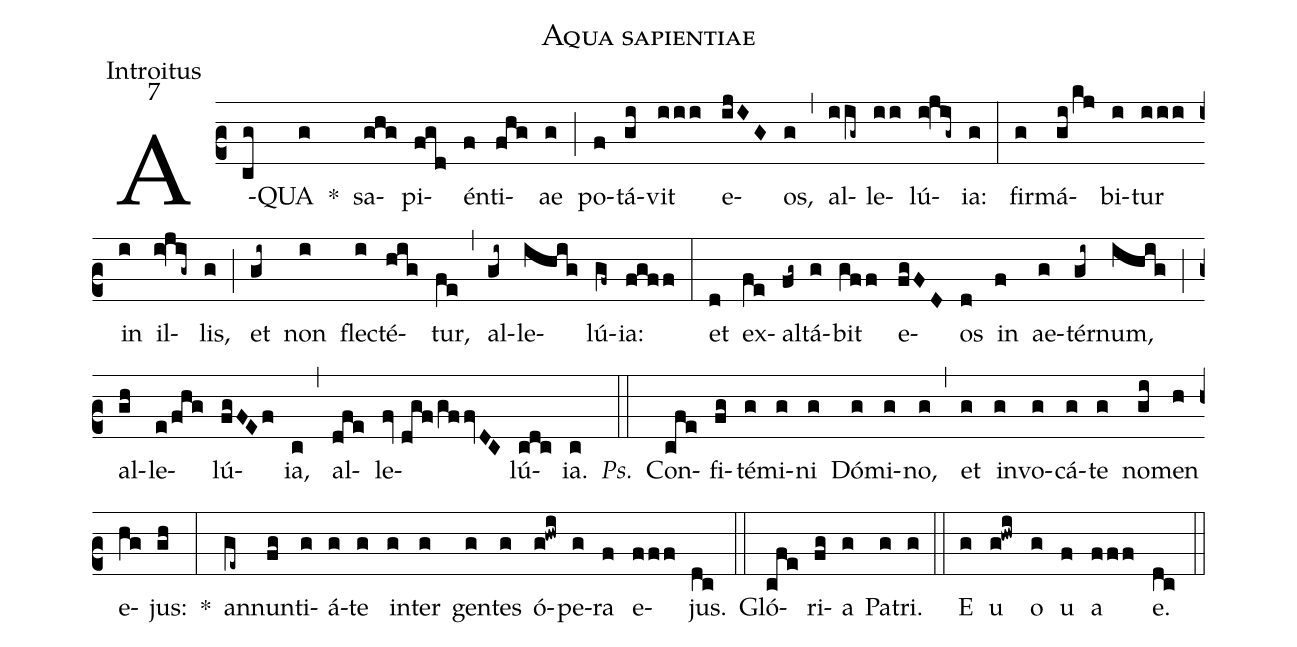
name:Aqua sapientiae;
office-part:Introitus;
mode:7;
%%
(c2) A(cg)QUA(g) *() sa(ghg)pi(fgd)én(f)ti(fhg)ae(g) (;) po(f)tá(gi)vit(iii) e(ijIG)os,(g) (,) al(iig~)le(ii)lú(i!jig~)ia:(g) (:) fir(g)má(gi/kj)bi(i)tur(iii) in(i) il(i!jig~)lis,(g) (;) et(gi~) non(i) flec(i)té(hig)tur,(fe) (,) al(gi~)le(ihig)lú(gf~)ia:(fgff) (:) et(d) ex(fe)al(fg~)tá(g)bit(gff) e(fgFD)os(d) in(f) ae(g)tér(gi~)num,(ihig) (;) al(gh)le(e/fhg)lú(fgFEf)ia,(c) (,) al(dfe)le(fv//dgf/gffvDC)lú(cdc)ia.(c) <i>Ps.</i>(::) Con(cfe)fi(fg)té(g)mi(g)ni(g) Dó(g)mi(g)no,(g) (,) et(g) in(g)vo(g)cá(g)te(g) no(gi)men(h) e(hg)jus:(gh) *(:) an(ge~)nun(fg)ti(g)á(g)te(g) in(g)ter(g) gen(g)tes(g) ó(g!hwi)pe(g)ra(f) e(fff)jus.(dc) (::) Gló(cfe)ri(fg)a(g) Pa(g)tri.(g) (::) E(g) u(g!hwi) o(g) u(f) a(fff) e.(dc) (::)
